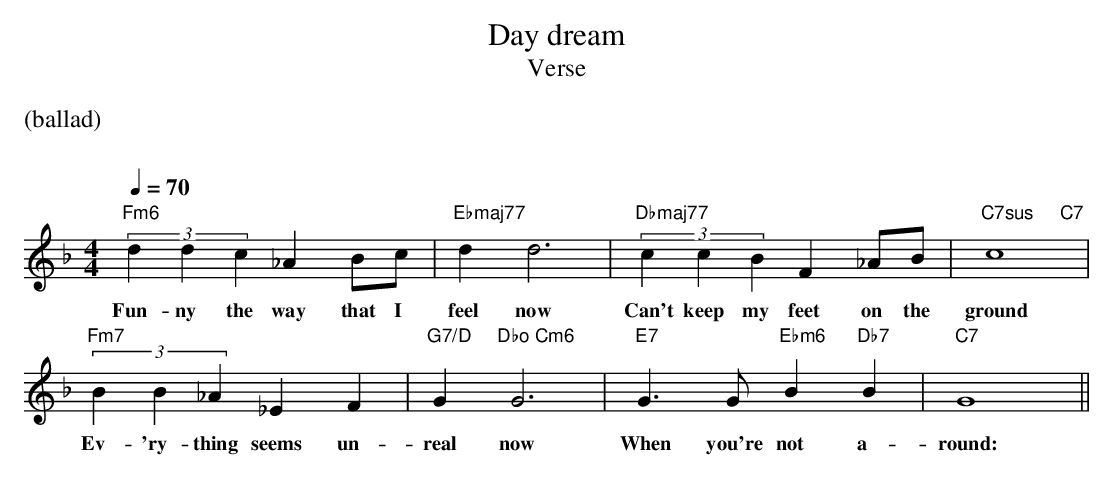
X:1
T:Day dream
T:Verse
M:4/4
L:1/4
Q:1/4=70
K:F
%%text (ballad)
%%vskip 20
"Fm6"(3ddc_AB/c/ |"Ebmaj77"dd3   |"Dbmaj77"(3ccB F_A/B/ |"C7sus     C7"c4|
w:Fun-ny the way that I feel now Can't keep my feet on the ground
"Fm7"(3BB_A _EF  |"G7/D     Dbo Cm6"GG3| "E7"G>G"Ebm6"B"Db7"B |"C7"G4||
w:Ev-'ry-thing seems un-real now When you're not a-round:
